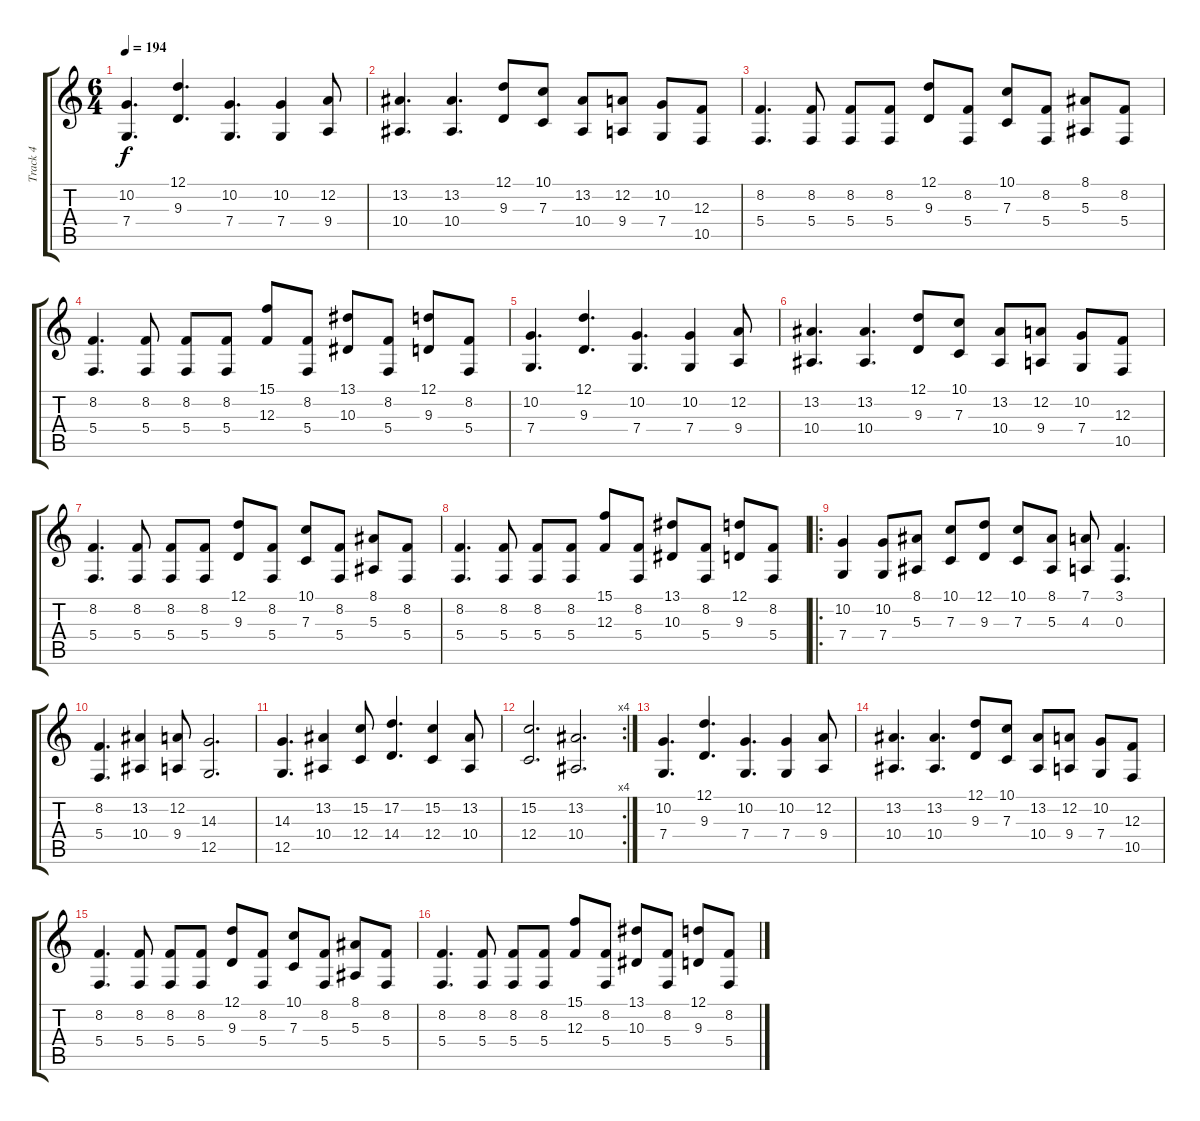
\track ("Track 4" "Track 4") {instrument accordion}
\staff {score tabs}
\tuning (D4 A3 F3 C3 G2 D2) {hide}
\ts (6 4)
\tempo 194
\clef g2
\ks c
(10.2 7.4).4{d dy f} (12.1 9.3).4{d} (10.2 7.4).4{d} (10.2 7.4).4 (12.2 9.4).8 |
(13.2 10.4).4{d} (13.2 10.4).4{d} (12.1 9.3).8 (10.1 7.3).8 (13.2 10.4).8 (12.2 9.4).8 (10.2 7.4).8 (12.3 10.5).8 |
(8.2 5.4).4{d} (8.2 5.4).8 (8.2 5.4).8 (8.2 5.4).8 (12.1 9.3).8 (8.2 5.4).8 (10.1 7.3).8 (8.2 5.4).8 (8.1 5.3).8 (8.2 5.4).8 |
(8.2 5.4).4{d} (8.2 5.4).8 (8.2 5.4).8 (8.2 5.4).8 (15.1 12.3).8 (8.2 5.4).8 (13.1 10.3).8 (8.2 5.4).8 (12.1 9.3).8 (8.2 5.4).8 |
(10.2 7.4).4{d} (12.1 9.3).4{d} (10.2 7.4).4{d} (10.2 7.4).4 (12.2 9.4).8 |
(13.2 10.4).4{d} (13.2 10.4).4{d} (12.1 9.3).8 (10.1 7.3).8 (13.2 10.4).8 (12.2 9.4).8 (10.2 7.4).8 (12.3 10.5).8 |
(8.2 5.4).4{d} (8.2 5.4).8 (8.2 5.4).8 (8.2 5.4).8 (12.1 9.3).8 (8.2 5.4).8 (10.1 7.3).8 (8.2 5.4).8 (8.1 5.3).8 (8.2 5.4).8 |
(8.2 5.4).4{d} (8.2 5.4).8 (8.2 5.4).8 (8.2 5.4).8 (15.1 12.3).8 (8.2 5.4).8 (13.1 10.3).8 (8.2 5.4).8 (12.1 9.3).8 (8.2 5.4).8 |
\ro
(10.2 7.4).4 (10.2 7.4).8 (8.1 5.3).8 (10.1 7.3).8 (12.1 9.3).8 (10.1 7.3).8 (8.1 5.3).8 (7.1 4.3).8 (3.1 0.3).4{d} |
(8.2 5.4).4{d} (13.2 10.4).4 (12.2 9.4).8 (14.3 12.5).2{d} |
(14.3 12.5).4{d} (13.2 10.4).4 (15.2 12.4).8 (17.2 14.4).4{d} (15.2 12.4).4 (13.2 10.4).8 |
\rc 4
(15.2 12.4).2{d} (13.2 10.4).2{d} |
(10.2 7.4).4{d} (12.1 9.3).4{d} (10.2 7.4).4{d} (10.2 7.4).4 (12.2 9.4).8 |
(13.2 10.4).4{d} (13.2 10.4).4{d} (12.1 9.3).8 (10.1 7.3).8 (13.2 10.4).8 (12.2 9.4).8 (10.2 7.4).8 (12.3 10.5).8 |
(8.2 5.4).4{d} (8.2 5.4).8 (8.2 5.4).8 (8.2 5.4).8 (12.1 9.3).8 (8.2 5.4).8 (10.1 7.3).8 (8.2 5.4).8 (8.1 5.3).8 (8.2 5.4).8 |
(8.2 5.4).4{d} (8.2 5.4).8 (8.2 5.4).8 (8.2 5.4).8 (15.1 12.3).8 (8.2 5.4).8 (13.1 10.3).8 (8.2 5.4).8 (12.1 9.3).8 (8.2 5.4).8
